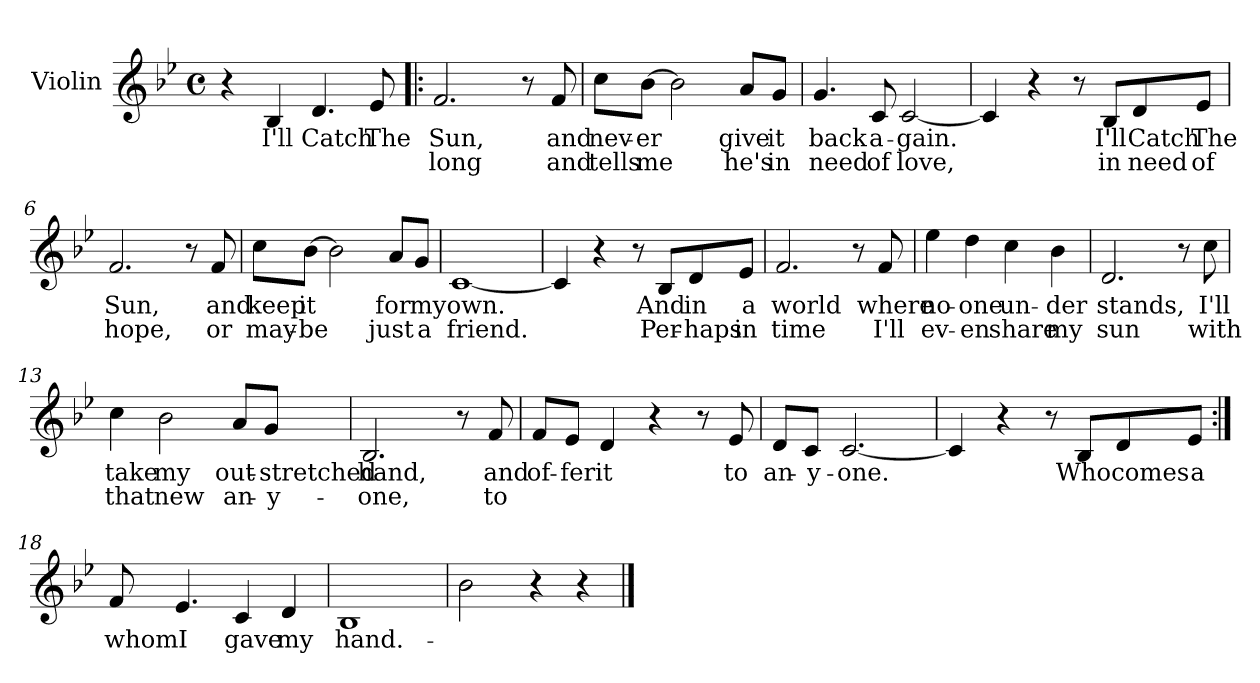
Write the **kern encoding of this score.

**kern	**text	**text
*part1	*part1	*part1
*staff1	*staff1	*staff1
*I"Violin	*	*
*I'Vln	*	*
*clefG2	*	*
*k[b-e-]	*	*
*B-:	*	*
*M4/4	*	*
*met(c)	*	*
=1	=1	=1
4r	.	.
4B-/	I'll	.
4.d/	Catch	.
8e-/	The	.
=2!|:	=2!|:	=2!|:
2.f/	Sun,	long
8r	.	.
8f/	and	and
=3	=3	=3
8cc\L	nev-	tells
[8b-\J	-er	me
2b-\]	.	.
8a/L	give	he's
8g/J	it	in
=4	=4	=4
4.g/	back	need
8c/	a-	of
[2c/	-gain.	love,
!!LO:LB:g=z
=5	=5	=5
4c/]	.	.
4r	.	.
8r	.	.
8B-/L	I'll	in
8d/	Catch	need
8e-/J	The	of
=6	=6	=6
2.f/	Sun,	hope,
8r	.	.
8f/	and	or
=7	=7	=7
8cc\L	keep	may-
[8b-\J	it	-be
2b-\]	.	.
8a/L	for	just
8g/J	my	a
=8	=8	=8
[1c	own.	friend.
!!LO:LB:g=z
=9	=9	=9
4c/]	.	.
4r	.	.
8r	.	.
8B-/L	And	Per-
8d/	in	-haps
8e-/J	a	in
=10	=10	=10
2.f/	world	time
8r	.	.
8f/	where	I'll
=11	=11	=11
4ee-\	no-	ev-
4dd\	-one	-en
4cc\	un-	share
4b-\	-der	my
=12	=12	=12
2.d/	stands,	sun
8r	.	.
8cc\	I'll	with
!!LO:LB:g=z
=13	=13	=13
4cc\	take	that
2b-\	my	new
8a/L	out-	an-
8g/J	-stretched	-y-
=14	=14	=14
2.B-/	hand,	-one,
8r	.	.
8f/	and	to
=15	=15	=15
8f/L	of-	.
8e-/J	-fer	.
4d/	it	.
4r	.	.
8r	.	.
8e-/	to	.
=16	=16	=16
8d/L	an-	.
8c/J	-y-	.
[2.c/	-one.	.
!!LO:LB:g=z
=17	=17	=17
4c/]	.	.
4r	.	.
8r	.	.
8B-/L	Who	.
8d/	comes	.
8e-/J	a	.
=18:|!	=18:|!	=18:|!
8f/	whom	.
4.e-/	I	.
4c/	gave	.
4d/	my	.
=19	=19	=19
1B-	hand.-	.
=20	=20	=20
2b-\	.	.
4r	.	.
4r	.	.
==	==	==
*-	*-	*-
